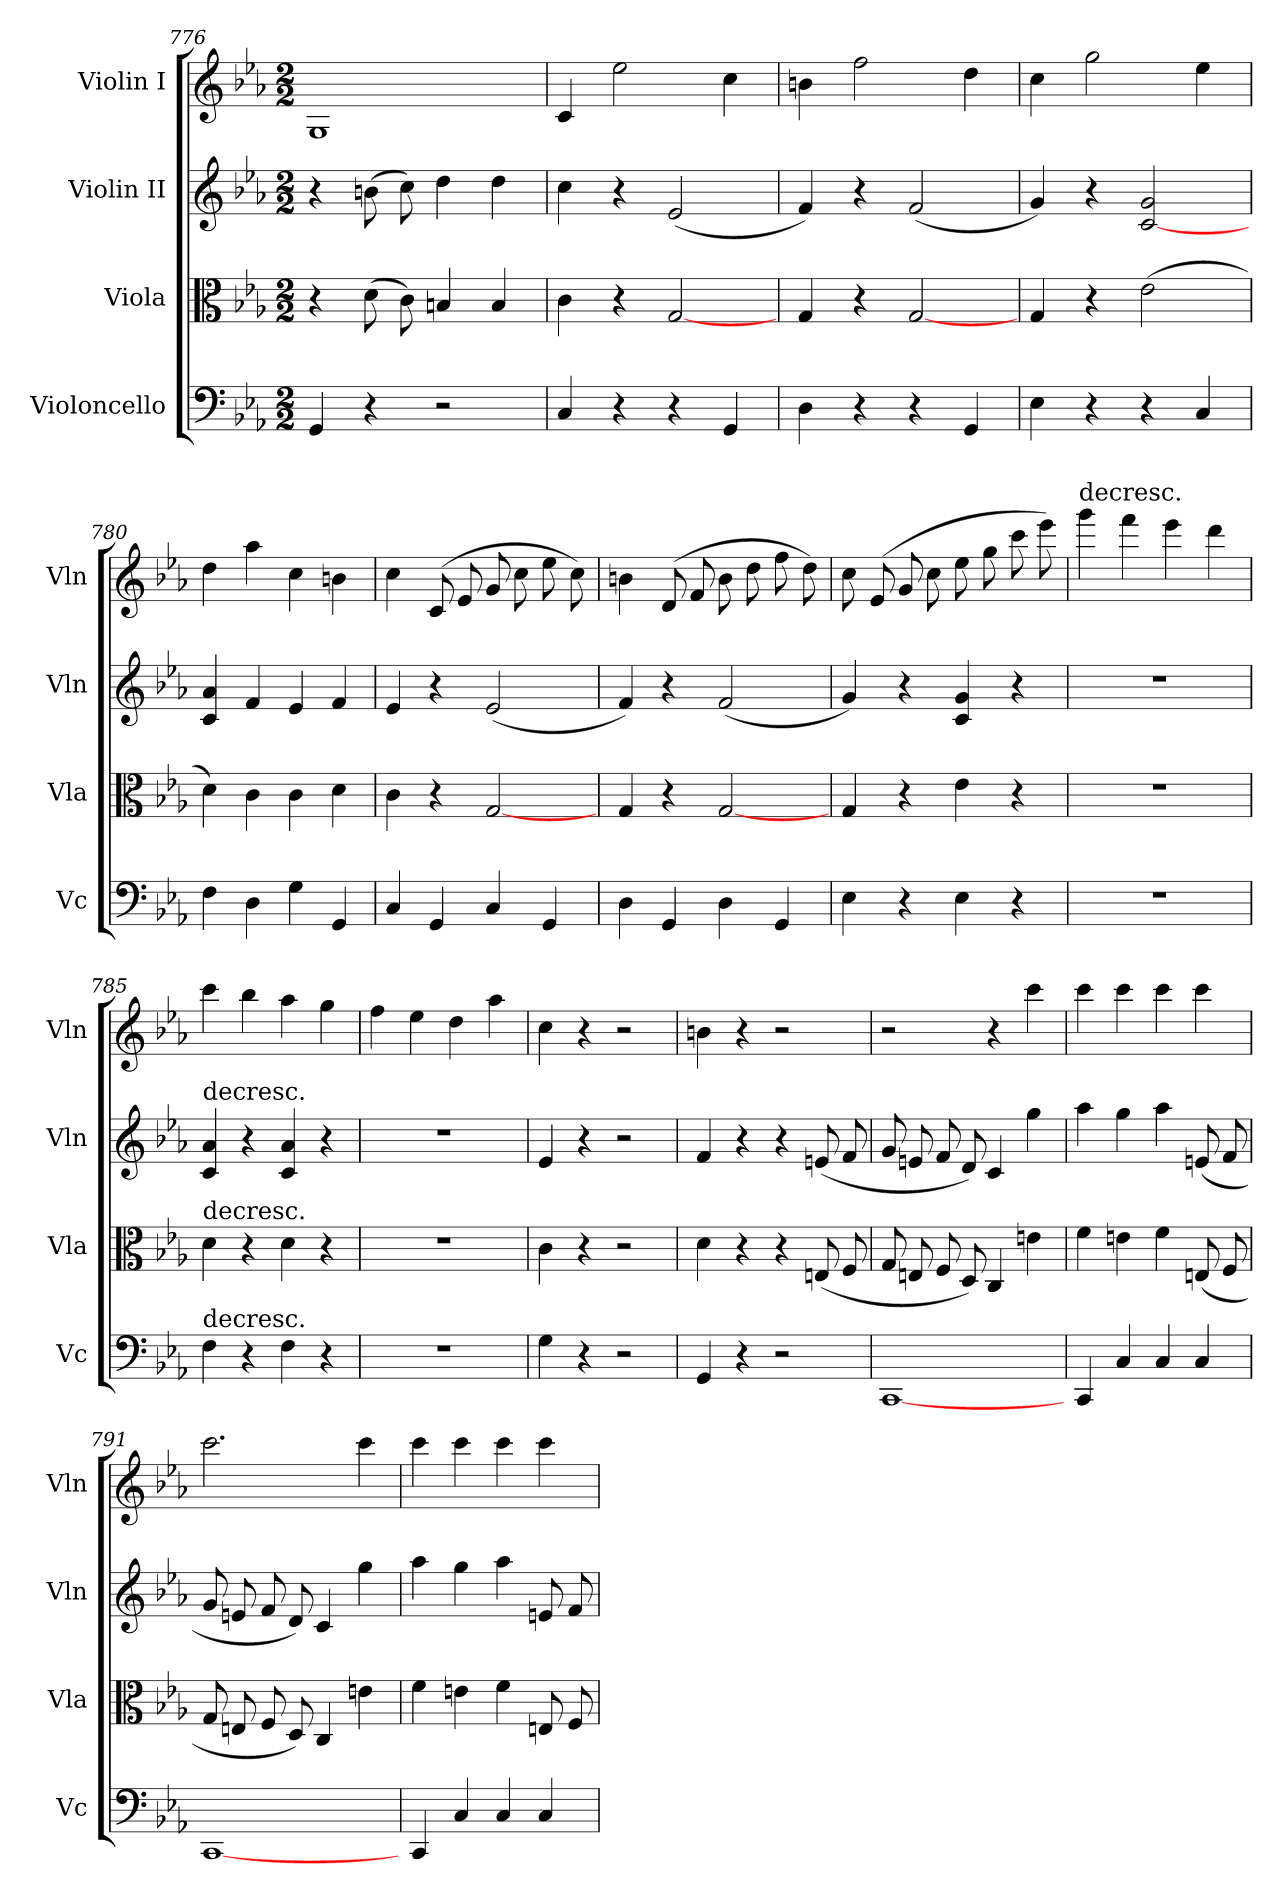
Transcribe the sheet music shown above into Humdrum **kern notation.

**kern	**kern	**kern	**kern
*part4	*part3	*part2	*part1
*staff4	*staff3	*staff2	*staff1
*I"Violoncello	*I"Viola	*I"Violin II	*I"Violin I
*I'Vc	*I'Vla	*I'Vln	*I'Vln
*clefF4	*clefC3	*clefG2	*clefG2
*k[b-e-a-]	*k[b-e-a-]	*k[b-e-a-]	*k[b-e-a-]
*c:	*c:	*c:	*c:
*M2/2	*M2/2	*M2/2	*M2/2
=776	=776	=776	=776
4GG	4r	4r	1G
4r	(8d	(8bn	.
.	8c)	8cc)	.
2r	4Bn	4dd	.
.	4B	4dd	.
=777	=777	=777	=777
4C	4c	4cc	4c
4r	4r	4r	2ee-
4r	[2G	(2e-	.
4GG	.	.	4cc
=778	=778	=778	=778
4D	4G	4f)	4bn
4r	4r	4r	2ff
4r	[2G	(2f	.
4GG	.	.	4dd
=779	=779	=779	=779
4E-	4G	4g)	4cc
4r	4r	4r	2gg
4r	(2e-	[2c 2g	.
4C	.	.	4ee-
=780	=780	=780	=780
4F	4d)	4c 4a-	4dd
4D	4c	4f	4aa-
4G	4c	4e-	4cc
4GG	4d	4f	4bn
=781	=781	=781	=781
4C	4c	4e-	4cc
4GG	4r	4r	(8c
.	.	.	8e-
4C	[2G	(2e-	8g
.	.	.	8cc
4GG	.	.	8ee-
.	.	.	8cc)
=782	=782	=782	=782
4D	4G	4f)	4bn
4GG	4r	4r	(8d
.	.	.	8f
4D	[2G	(2f	8b
.	.	.	8dd
4GG	.	.	8ff
.	.	.	8dd)
=783	=783	=783	=783
4E-	4G	4g)	8cc
.	.	.	(8e-
4r	4r	4r	8g
.	.	.	8cc
4E-	4e-	4c 4g	8ee-
.	.	.	8gg
4r	4r	4r	8ccc
.	.	.	8eee-)
=784	=784	=784	=784
!	!	!	!LO:TX:a:t=decresc.
1r	1r	1r	4ggg
.	.	.	4fff
.	.	.	4eee-
.	.	.	4ddd
=785	=785	=785	=785
!	!	!LO:TX:a:t=decresc.	!
!	!LO:TX:a:t=decresc.	!	!
!LO:TX:a:t=decresc.	!	!	!
4F	4d	4c 4a-	4ccc
4r	4r	4r	4bb-
4F	4d	4c 4a-	4aa-
4r	4r	4r	4gg
=786	=786	=786	=786
1r	1r	1r	4ff
.	.	.	4ee-
.	.	.	4dd
.	.	.	4aa-
=787	=787	=787	=787
4G	4c	4e-	4cc
4r	4r	4r	4r
2r	2r	2r	2r
=788	=788	=788	=788
4GG	4d	4f	4bn
4r	4r	4r	4r
2r	4r	4r	2r
.	(8En	(8en	.
.	8F	8f	.
=789	=789	=789	=789
[1CC	8G	8g	2r
.	8En	8en	.
.	8F	8f	.
.	8D)	8d)	.
.	4C	4c	4r
.	4en	4gg	4ccc
=790	=790	=790	=790
4CC	4f	4aa-	4ccc
4C	4en	4gg	4ccc
4C	4f	4aa-	4ccc
4C	(8En	(8en	4ccc
.	8F	8f	.
=791	=791	=791	=791
[1CC	8G	8g	2.ccc
.	8En	8en	.
.	8F	8f	.
.	8D)	8d)	.
.	4C	4c	.
.	4en	4gg	4ccc
=792	=792	=792	=792
4CC	4f	4aa-	4ccc
4C	4en	4gg	4ccc
4C	4f	4aa-	4ccc
4C	8En	8en	4ccc
.	8F	8f	.
=	=	=	=
*-	*-	*-	*-
